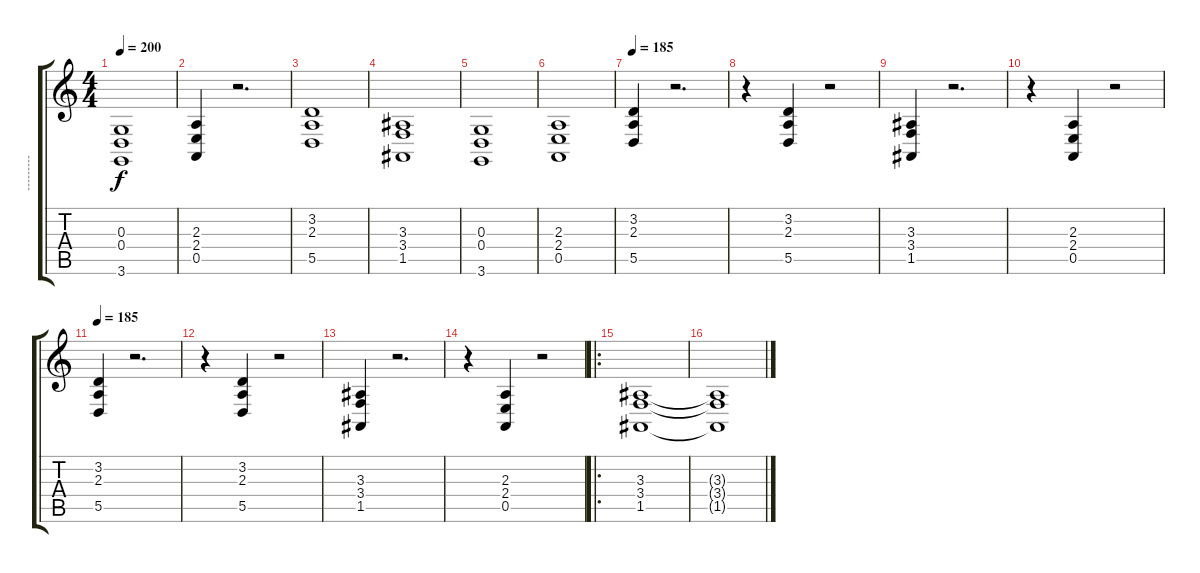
\track ("---------" "---------") {instrument acousticgrandpiano}
\staff {score tabs}
\tuning (E4 B3 G3 D3 A2 E2) {hide}
\ts (4 4)
\tempo 200
\clef g2
\ks c
(0.3 0.4 3.6).1{dy f} |
(2.3 2.4 0.5).4 r.2{d} |
(3.2 2.3 5.5).1 |
(3.3 3.4 1.5).1 |
(0.3 0.4 3.6).1 |
(2.3 2.4 0.5).1 |
\tempo 185
(3.2 2.3 5.5).4 r.2{d} |
r.4 (3.2 2.3 5.5).4 r.2 |
(3.3 3.4 1.5).4 r.2{d} |
r.4 (2.3 2.4 0.5).4 r.2 |
\tempo 180
\tempo 185
(3.2 2.3 5.5).4 r.2{d} |
r.4 (3.2 2.3 5.5).4 r.2 |
(3.3 3.4 1.5).4 r.2{d} |
r.4 (2.3 2.4 0.5).4 r.2 |
\ro
(3.3 3.4 1.5).1 |
(3.3{t} 3.4{t} 1.5{t}).1
